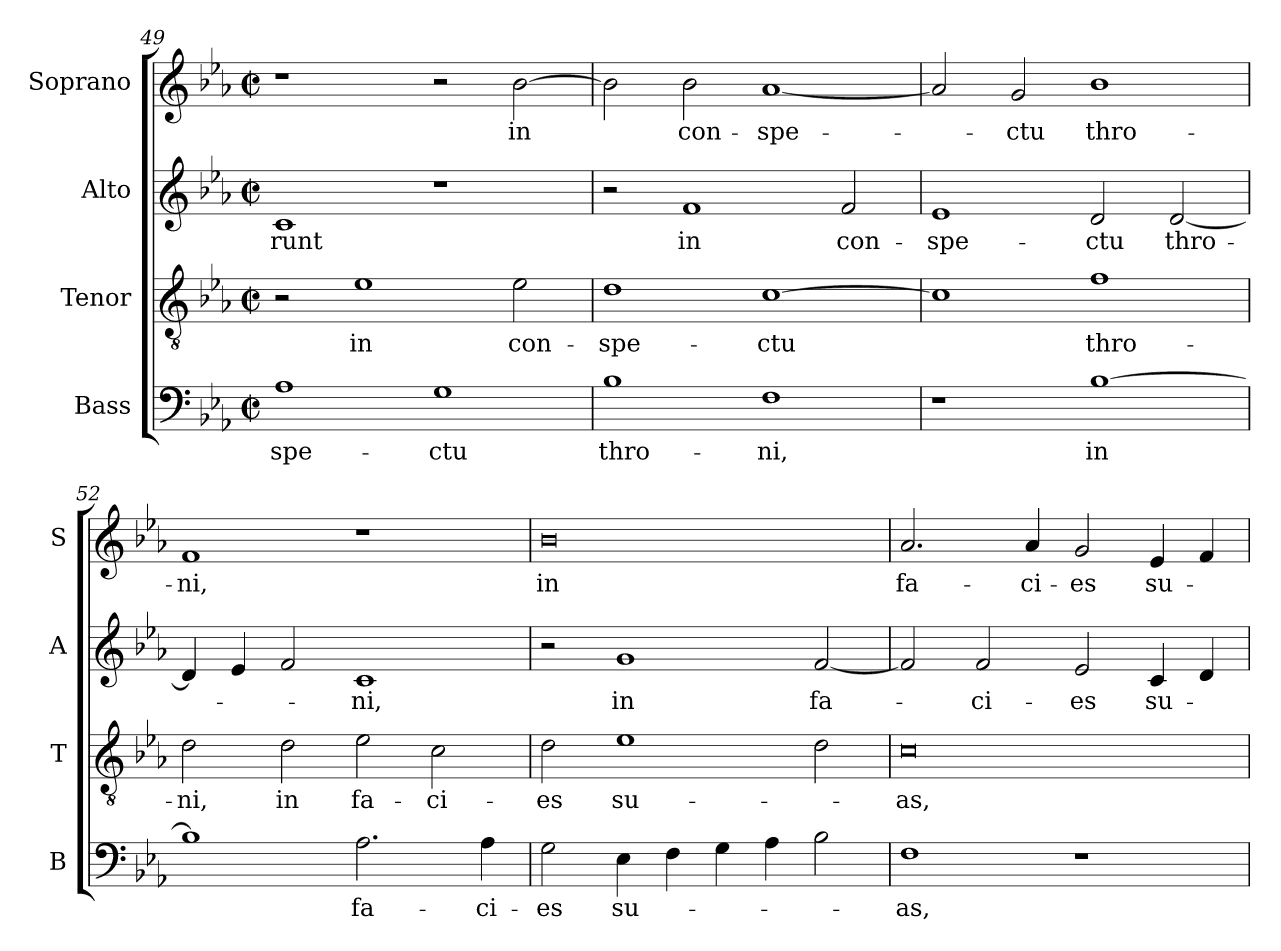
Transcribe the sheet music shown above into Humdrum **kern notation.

**kern	**text	**kern	**text	**kern	**text	**kern	**text
*part4	*part4	*part3	*part3	*part2	*part2	*part1	*part1
*staff4	*staff4	*staff3	*staff3	*staff2	*staff2	*staff1	*staff1
*I"Bass	*	*I"Tenor	*	*I"Alto	*	*I"Soprano	*
*I'B	*	*I'T	*	*I'A	*	*I'S	*
*clefF4	*	*clefGv2	*	*clefG2	*	*clefG2	*
*ITrd7c12	*	*ITrd7c12	*	*	*	*	*
*k[b-e-a-]	*	*k[b-e-a-]	*	*k[b-e-a-]	*	*k[b-e-a-]	*
*E-:	*	*E-:	*	*E-:	*	*E-:	*
*M2/2	*	*M2/2	*	*M2/2	*	*M2/2	*
*met(c|)	*	*met(c|)	*	*met(c|)	*	*met(c|)	*
=49	=49	=49	=49	=49	=49	=49	=49
!	!LO:LY:b:color=#000000	!	!	!	!	!	!
!	!	!	!	!	!LO:LY:b:color=#000000	!	!
1AA-i	-spe-	2r	.	1ci	-runt	1r	.
!	!	!	!LO:LY:b:color=#000000	!	!	!	!
.	.	1E-i	in	.	.	.	.
!	!LO:LY:b:color=#000000	!	!	!	!	!	!
1GGi	-ctu	.	.	1r	.	2r	.
!	!	!	!LO:LY:b:color=#000000	!	!	!	!
!	!	!	!	!	!	!	!LO:LY:b:color=#000000
.	.	2E-i\	con-	.	.	[>2b-i\	in
=50	=50	=50	=50	=50	=50	=50	=50
!	!LO:LY:b:color=#000000	!	!	!	!	!	!
!	!	!	!LO:LY:b:color=#000000	!	!	!	!
1BB-i	thro-	1Di	-spe-	2r	.	2b-i\]	.
!	!	!	!	!	!LO:LY:b:color=#000000	!	!
!	!	!	!	!	!	!	!LO:LY:b:color=#000000
.	.	.	.	1fi	in	2b-i\	con-
!	!LO:LY:b:color=#000000	!	!	!	!	!	!
!	!	!	!LO:LY:b:color=#000000	!	!	!	!
!	!	!	!	!	!	!	!LO:LY:b:color=#000000
1FFi	-ni,	[>1Ci	-ctu	.	.	[<1a-i	-spe-
!	!	!	!	!	!LO:LY:b:color=#000000	!	!
.	.	.	.	2fi/	con-	.	.
!!LO:PB:g=z
=51	=51	=51	=51	=51	=51	=51	=51
!	!	!	!	!	!LO:LY:b:color=#000000	!	!
1r	.	1Ci]	.	1e-i	-spe-	2a-i/]	.
!	!	!	!	!	!	!	!LO:LY:b:color=#000000
.	.	.	.	.	.	2gi/	-ctu
!	!LO:LY:b:color=#000000	!	!	!	!	!	!
!	!	!	!LO:LY:b:color=#000000	!	!	!	!
!	!	!	!	!	!LO:LY:b:color=#000000	!	!
!	!	!	!	!	!	!	!LO:LY:b:color=#000000
[>1BB-i	in	1Fi	thro-	2di/	-ctu	1b-i	thro-
!	!	!	!	!	!LO:LY:b:color=#000000	!	!
.	.	.	.	[<2di/	thro-	.	.
=52	=52	=52	=52	=52	=52	=52	=52
!	!	!	!LO:LY:b:color=#000000	!	!	!	!
!	!	!	!	!	!	!	!LO:LY:b:color=#000000
1BB-i]	.	2Di\	-ni,	4di/]	.	1fi	-ni,
.	.	.	.	4e-i/	.	.	.
!	!	!	!LO:LY:b:color=#000000	!	!	!	!
.	.	2Di\	in	2fi/	.	.	.
!	!LO:LY:b:color=#000000	!	!	!	!	!	!
!	!	!	!LO:LY:b:color=#000000	!	!	!	!
!	!	!	!	!	!LO:LY:b:color=#000000	!	!
2.AA-i\	fa-	2E-i\	fa-	1ci	-ni,	1r	.
!	!	!	!LO:LY:b:color=#000000	!	!	!	!
.	.	2Ci\	-ci-	.	.	.	.
!	!LO:LY:b:color=#000000	!	!	!	!	!	!
4AA-i\	-ci-	.	.	.	.	.	.
=53	=53	=53	=53	=53	=53	=53	=53
!	!LO:LY:b:color=#000000	!	!	!	!	!	!
!	!	!	!LO:LY:b:color=#000000	!	!	!	!
!	!	!	!	!	!	!	!LO:LY:b:color=#000000
2GGi\	-es	2Di\	-es	2r	.	0b-i	in
!	!LO:LY:b:color=#000000	!	!	!	!	!	!
!	!	!	!LO:LY:b:color=#000000	!	!	!	!
!	!	!	!	!	!LO:LY:b:color=#000000	!	!
4EE-i\	su-	1E-i	su-	1gi	in	.	.
4FFi\	.	.	.	.	.	.	.
4GGi\	.	.	.	.	.	.	.
4AA-i\	.	.	.	.	.	.	.
!	!	!	!	!	!LO:LY:b:color=#000000	!	!
2BB-i\	.	2Di\	.	[<2fi/	fa-	.	.
=54	=54	=54	=54	=54	=54	=54	=54
!	!LO:LY:b:color=#000000	!	!	!	!	!	!
!	!	!	!LO:LY:b:color=#000000	!	!	!	!
!	!	!	!	!	!	!	!LO:LY:b:color=#000000
1FFi	-as,	0Ci	-as,	2fi/]	.	2.a-i/	fa-
!	!	!	!	!	!LO:LY:b:color=#000000	!	!
.	.	.	.	2fi/	-ci-	.	.
!	!	!	!	!	!	!	!LO:LY:b:color=#000000
.	.	.	.	.	.	4a-i/	-ci-
!	!	!	!	!	!LO:LY:b:color=#000000	!	!
!	!	!	!	!	!	!	!LO:LY:b:color=#000000
1r	.	.	.	2e-i/	-es	2gi/	-es
!	!	!	!	!	!LO:LY:b:color=#000000	!	!
!	!	!	!	!	!	!	!LO:LY:b:color=#000000
.	.	.	.	4ci/	su-	4e-i/	su-
.	.	.	.	4di/	.	4fi/	.
=	=	=	=	=	=	=	=
*-	*-	*-	*-	*-	*-	*-	*-
